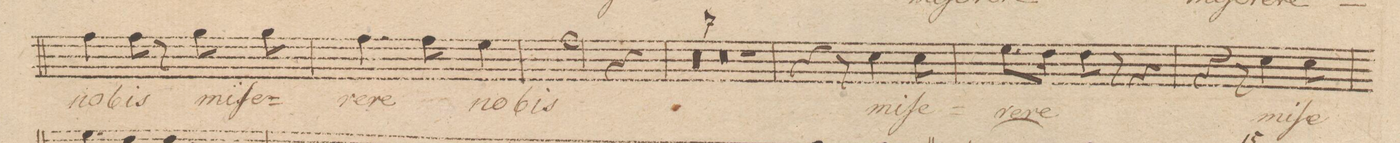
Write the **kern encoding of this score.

**kern	**text	**dynam
*I"Alto Solo	*	*
*clefC3	*	*
*k[b-e-a-]	*	*
*M3/4	*	*
4g\	no-	.
8g\	-bis	.
8r	.	.
8a-\	mi-	.
8a-\	-se-	.
=20	=20	=20
4.g\	-re-	.
8g\	-re	.
4f\	no-	.
=21	=21	=21
2g\	-bis	.
4r	.	.
=22	=22	=22
0.r	.	.
=23	=23	=23
=24	=24	=24
=25	=25	=25
=26	=26	=26
1.r	.	.
=27	=27	=27
=28	=28	=28
2.r	.	.
=29	=29	=29
4r	.	.
8r	.	.
4d\	mi-	.
8d\	-se-	.
=30	=30	=30
8.f\L	-re-	.
16e-\Jk	-re	.
8e-\	.	.
8r	.	.
4r	.	.
=31	=31	=31
4r	.	.
8r	.	.
4d\	mi-	.
8d\	-se-	.
=32	=32	=32
*-	*-	*-
